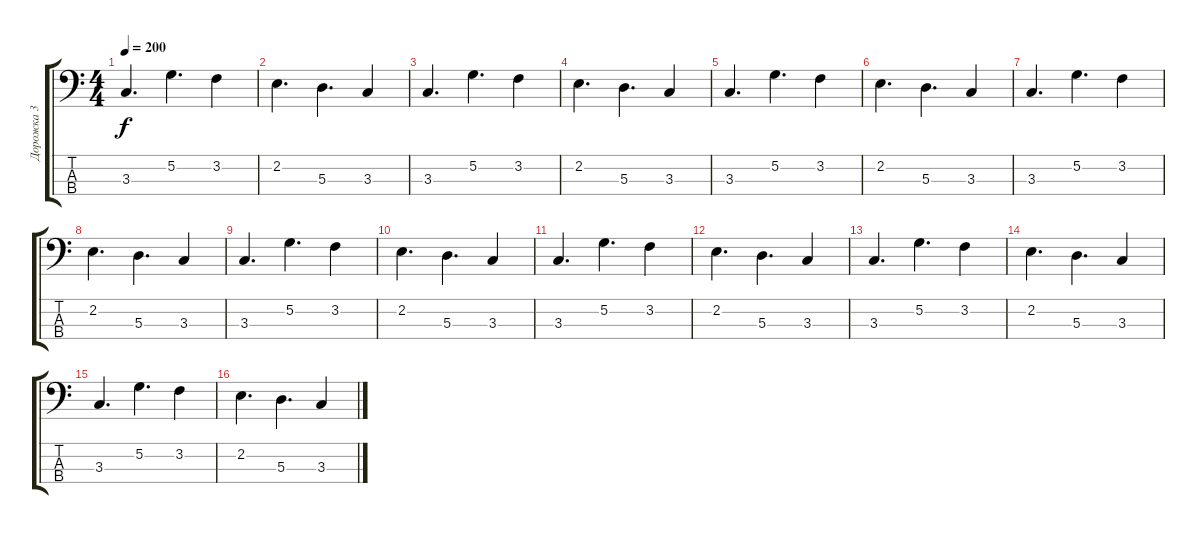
\track ("Дорожка 3" "Дорожка 3") {instrument electricbassfinger}
\staff {score tabs}
\tuning (G2 D2 A1 E1) {hide}
\ts (4 4)
\tempo 200
\clef f4
\ks c
3.3.4{d dy f} 5.2.4{d} 3.2.4 |
2.2.4{d} 5.3.4{d} 3.3.4 |
3.3.4{d} 5.2.4{d} 3.2.4 |
2.2.4{d} 5.3.4{d} 3.3.4 |
3.3.4{d} 5.2.4{d} 3.2.4 |
2.2.4{d} 5.3.4{d} 3.3.4 |
3.3.4{d} 5.2.4{d} 3.2.4 |
2.2.4{d} 5.3.4{d} 3.3.4 |
3.3.4{d} 5.2.4{d} 3.2.4 |
2.2.4{d} 5.3.4{d} 3.3.4 |
3.3.4{d} 5.2.4{d} 3.2.4 |
2.2.4{d} 5.3.4{d} 3.3.4 |
3.3.4{d} 5.2.4{d} 3.2.4 |
2.2.4{d} 5.3.4{d} 3.3.4 |
3.3.4{d} 5.2.4{d} 3.2.4 |
2.2.4{d} 5.3.4{d} 3.3.4
